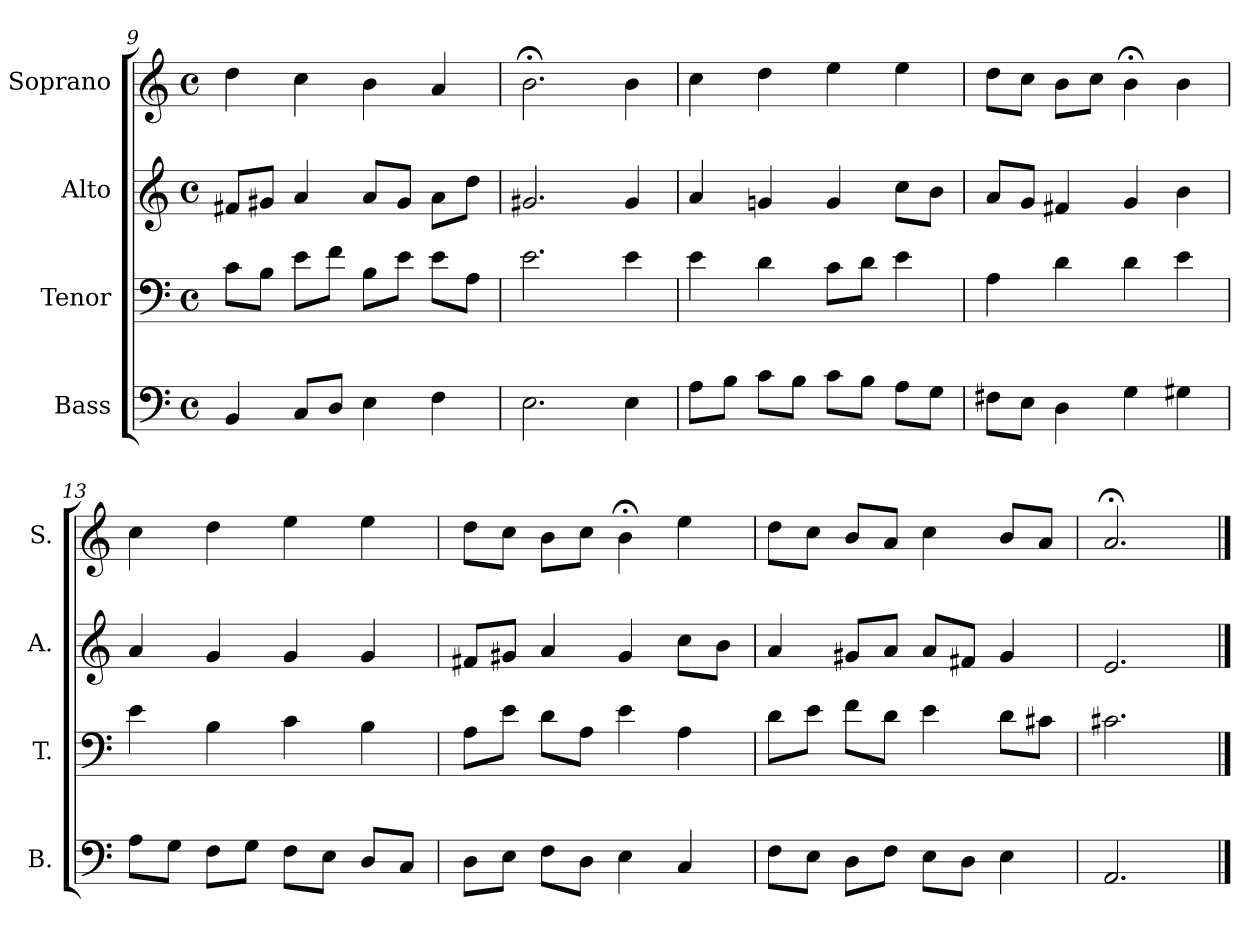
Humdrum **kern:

**kern	**kern	**kern	**kern
*part4	*part3	*part2	*part1
*staff4	*staff3	*staff2	*staff1
*I"Bass	*I"Tenor	*I"Alto	*I"Soprano
*I'B.	*I'T.	*I'A.	*I'S.
*clefF4	*clefF4	*clefG2	*clefG2
*k[]	*k[]	*k[]	*k[]
*a:	*a:	*a:	*a:
*M4/4	*M4/4	*M4/4	*M4/4
*met(c)	*met(c)	*met(c)	*met(c)
=9	=9	=9	=9
4BB/	8c\L	8f#X/L	4dd\
.	8B\J	8g#X/J	.
8C/L	8e\L	4a/	4cc\
8D/J	8f\J	.	.
4E\	8B\L	8a/L	4b\
.	8e\J	8g#/J	.
4F\	8e\L	8a\L	4a/
.	8A\J	8dd\J	.
=10	=10	=10	=10
2.E\	2.e\	2.g#X/	2.b;<\
4E\	4e\	4g#/	4b\
=11	=11	=11	=11
8A\L	4e\	4a/	4cc\
8B\J	.	.	.
8c\L	4d\	4gn/	4dd\
8B\J	.	.	.
8c\L	8c\L	4g/	4ee\
8B\J	8d\J	.	.
8A\L	4e\	8cc\L	4ee\
8G\J	.	8b\J	.
=12	=12	=12	=12
8F#X\L	4A\	8a/L	8dd\L
8E\J	.	8g/J	8cc\J
4D\	4d\	4f#X/	8b\L
.	.	.	8cc\J
4G\	4d\	4g/	4b;<\
4G#X\	4e\	4b\	4b\
!!LO:PB:g=z
=13	=13	=13	=13
8A\L	4e\	4a/	4cc\
8G\J	.	.	.
8F\L	4B\	4g/	4dd\
8G\J	.	.	.
8F\L	4c\	4g/	4ee\
8E\J	.	.	.
8D/L	4B\	4g/	4ee\
8C/J	.	.	.
=14	=14	=14	=14
8D\L	8A\L	8f#X/L	8dd\L
8E\J	8e\J	8g#X/J	8cc\J
8F\L	8d\L	4a/	8b\L
8D\J	8A\J	.	8cc\J
4E\	4e\	4g#/	4b;<\
4C/	4A\	8cc\L	4ee\
.	.	8b\J	.
=15	=15	=15	=15
8F\L	8d\L	4a/	8dd\L
8E\J	8e\J	.	8cc\J
8D\L	8f\L	8g#X/L	8b/L
8F\J	8d\J	8a/J	8a/J
8E\L	4e\	8a/L	4cc\
8D\J	.	8f#X/J	.
4E\	8d\L	4g#/	8b/L
.	8c#X\J	.	8a/J
=16	=16	=16	=16
2.AA/	2.c#X\	2.e/	2.a;</
==	==	==	==
*-	*-	*-	*-
